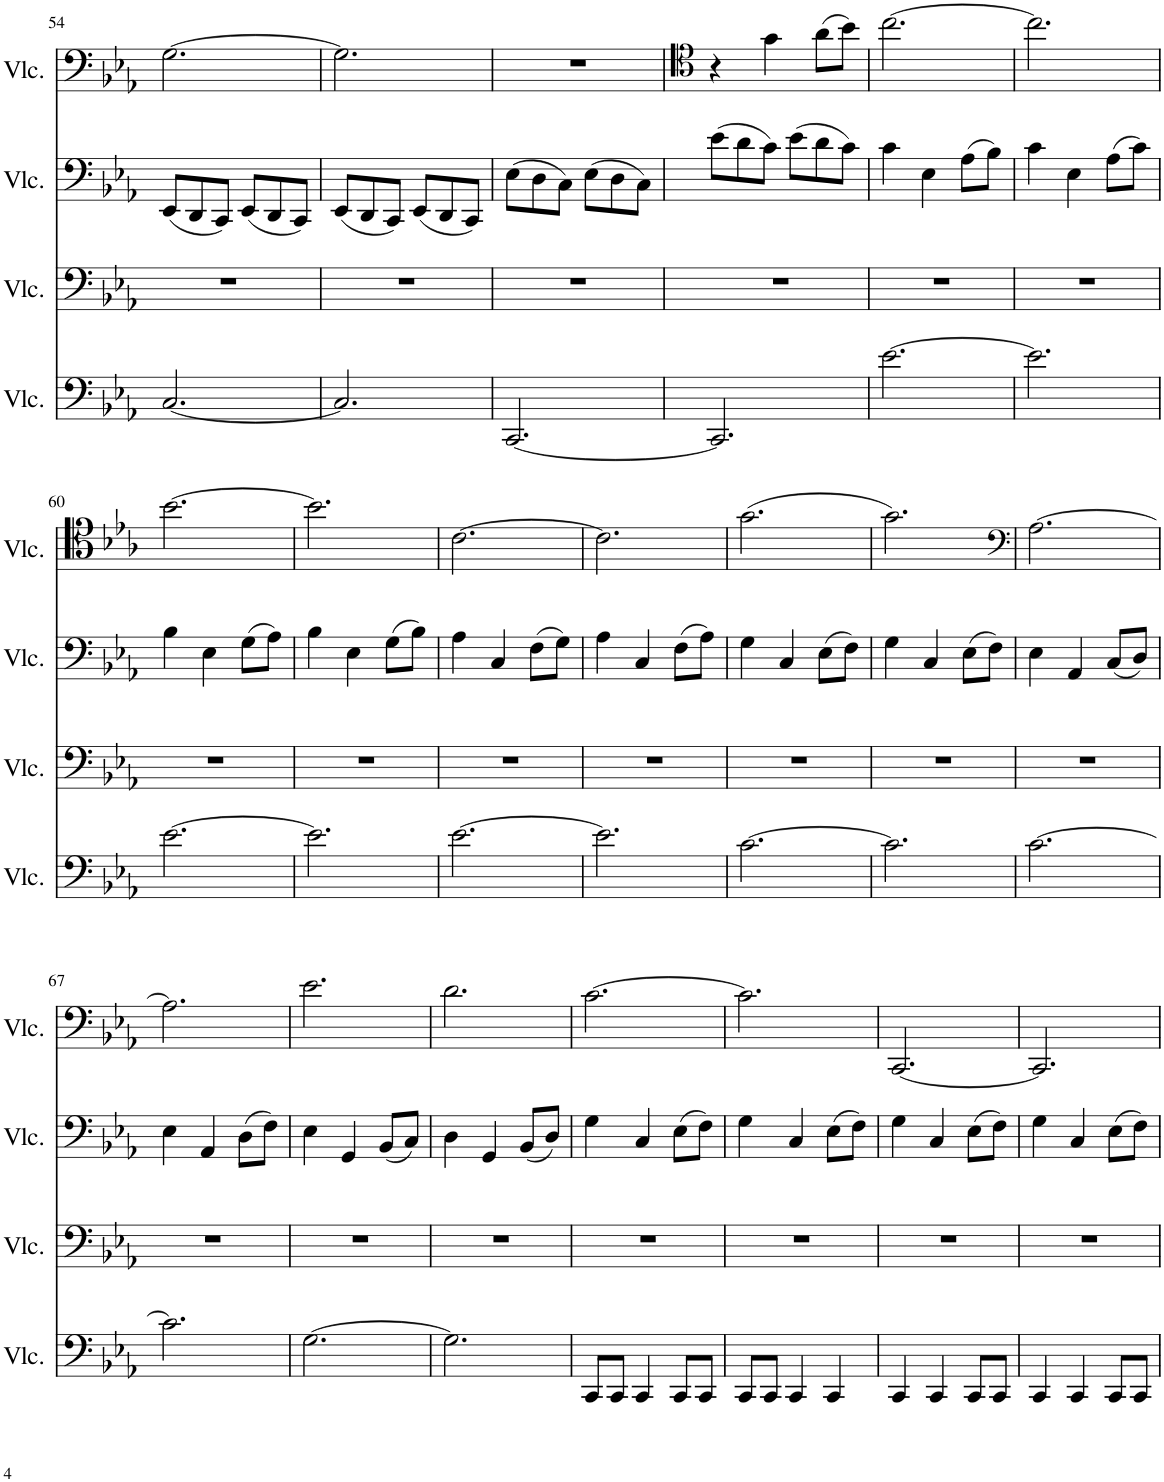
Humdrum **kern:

**kern	**kern	**kern	**kern
*part4	*part3	*part2	*part1
*staff4	*staff3	*staff2	*staff1
*I"Violoncello	*I"Violoncello	*I"Violoncello	*I"Violoncello
*I'Vlc.	*I'Vlc.	*I'Vlc.	*I'Vlc.
!!LO:PB:g=z
*clefF4	*clefF4	*clefF4	*clefF4
*k[b-e-a-]	*k[b-e-a-]	*k[b-e-a-]	*k[b-e-a-]
*M3/4	*M3/4	*M3/4	*M3/4
=54	=54	=54	=54
[2.C/	2.r	(8EE-/L	[2.G\
.	.	8DD/	.
.	.	8CC/J)	.
.	.	(8EE-/L	.
.	.	8DD/	.
.	.	8CC/J)	.
=55	=55	=55	=55
2.C/]	2.r	(8EE-/L	2.G\]
.	.	8DD/	.
.	.	8CC/J)	.
.	.	(8EE-/L	.
.	.	8DD/	.
.	.	8CC/J)	.
=56	=56	=56	=56
[2.CC/	2.r	(8E-\L	2.r
.	.	8D\	.
.	.	8C\J)	.
.	.	(8E-\L	.
.	.	8D\	.
.	.	8C\J)	.
=57	=57	=57	=57
*	*	*	*clefC4
2.CC/]	2.r	(8e-\L	4r
.	.	8d\	.
.	.	8c\J)	4g\
.	.	(8e-\L	.
.	.	8d\	(8a-\L
.	.	8c\J)	8b-\J)
=58	=58	=58	=58
[2.e-\	2.r	4c\	[2.cc\
.	.	4E-\	.
.	.	(8A-\L	.
.	.	8B-\J)	.
=59	=59	=59	=59
2.e-\]	2.r	4c\	2.cc\]
.	.	4E-\	.
.	.	(8A-\L	.
.	.	8c\J)	.
!!LO:LB:g=z
=60	=60	=60	=60
[2.e-\	2.r	4B-\	[2.b-\
.	.	4E-\	.
.	.	(8G\L	.
.	.	8A-\J)	.
=61	=61	=61	=61
2.e-\]	2.r	4B-\	2.b-\]
.	.	4E-\	.
.	.	(8G\L	.
.	.	8B-\J)	.
=62	=62	=62	=62
[2.e-\	2.r	4A-\	[2.c\
.	.	4C/	.
.	.	(8F\L	.
.	.	8G\J)	.
=63	=63	=63	=63
2.e-\]	2.r	4A-\	2.c\]
.	.	4C/	.
.	.	(8F\L	.
.	.	8A-\J)	.
=64	=64	=64	=64
[2.c\	2.r	4G\	(2.g\
.	.	4C/	.
.	.	(8E-\L	.
.	.	8F\J)	.
=65	=65	=65	=65
2.c\]	2.r	4G\	2.g\)
.	.	4C/	.
.	.	(8E-\L	.
.	.	8F\J)	.
=66	=66	=66	=66
*	*	*	*clefF4
[2.c\	2.r	4E-\	[2.A-\
.	.	4AA-/	.
.	.	(8C/L	.
.	.	8D/J)	.
!!LO:LB:g=z
=67	=67	=67	=67
2.c\]	2.r	4E-\	2.A-\]
.	.	4AA-/	.
.	.	(8D\L	.
.	.	8F\J)	.
=68	=68	=68	=68
[2.G\	2.r	4E-\	2.e-\
.	.	4GG/	.
.	.	(8BB-/L	.
.	.	8C/J)	.
=69	=69	=69	=69
2.G\]	2.r	4D\	2.d\
.	.	4GG/	.
.	.	(8BB-/L	.
.	.	8D/J)	.
=70	=70	=70	=70
8CC/L	2.r	4G\	[2.c\
8CC/J	.	.	.
4CC/	.	4C/	.
8CC/L	.	(8E-\L	.
8CC/J	.	8F\J)	.
=71	=71	=71	=71
8CC/L	2.r	4G\	2.c\]
8CC/J	.	.	.
4CC/	.	4C/	.
4CC/	.	(8E-\L	.
.	.	8F\J)	.
=72	=72	=72	=72
4CC/	2.r	4G\	[2.CC/
4CC/	.	4C/	.
8CC/L	.	(8E-\L	.
8CC/J	.	8F\J)	.
=73	=73	=73	=73
4CC/	2.r	4G\	2.CC/]
4CC/	.	4C/	.
8CC/L	.	(8E-\L	.
8CC/J	.	8F\J)	.
=	=	=	=
*-	*-	*-	*-
